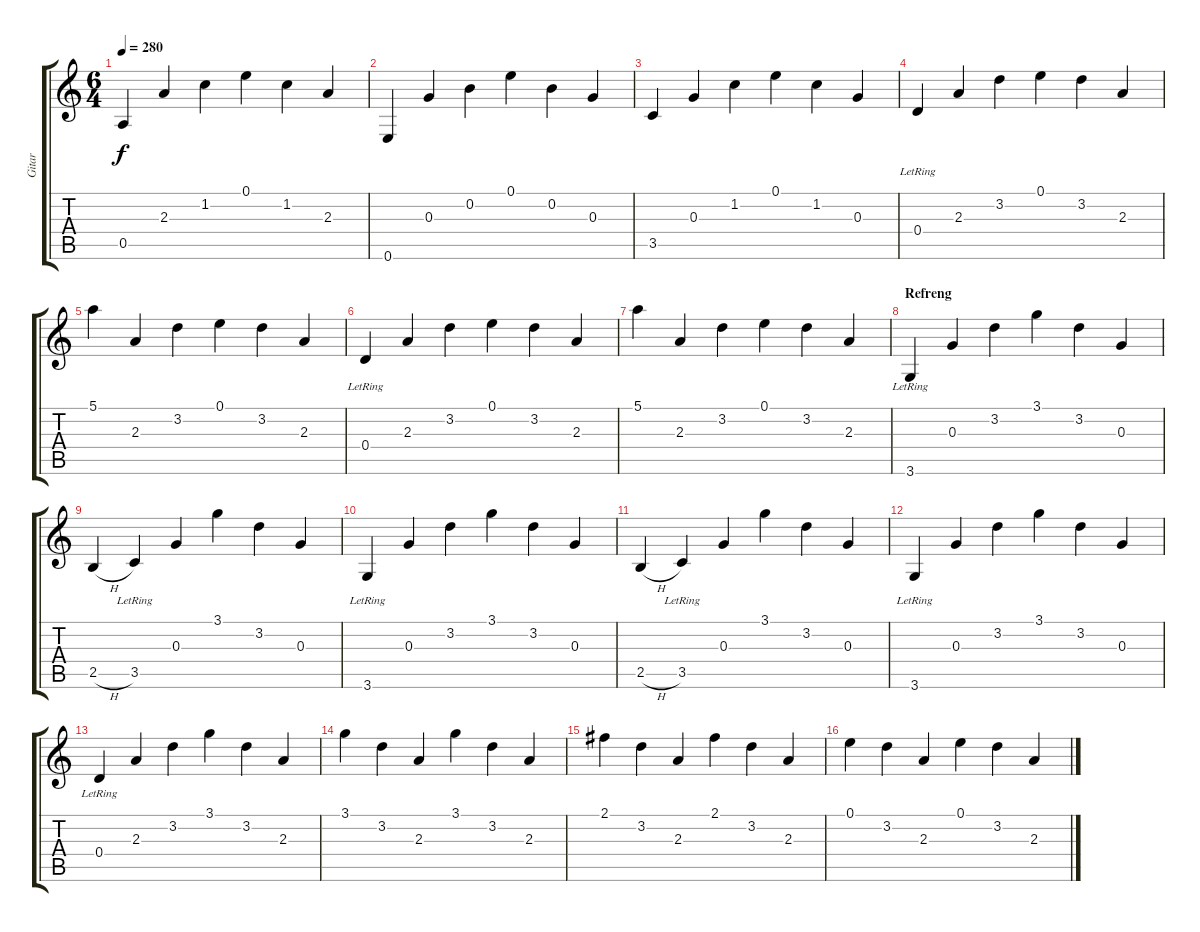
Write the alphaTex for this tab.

\track ("Gitar" "Gitar") {instrument acousticguitarsteel}
\staff {score tabs}
\tuning (E4 B3 G3 D3 A2 E2) {hide}
\ts (6 4)
\tempo 280
\clef g2
\ks c
0.5.4{dy f} 2.3.4 1.2.4 0.1.4 1.2.4 2.3.4 |
0.6.4 0.3.4 0.2.4 0.1.4 0.2.4 0.3.4 |
3.5.4 0.3.4 1.2.4 0.1.4 1.2.4 0.3.4 |
0.4{lr}.4 2.3.4 3.2.4 0.1.4 3.2.4 2.3.4 |
5.1.4 2.3.4 3.2.4 0.1.4 3.2.4 2.3.4 |
0.4{lr}.4 2.3.4 3.2.4 0.1.4 3.2.4 2.3.4 |
5.1.4 2.3.4 3.2.4 0.1.4 3.2.4 2.3.4 |
\section ("" "Refreng")
3.6{lr}.4{volume 14} 0.3.4 3.2.4 3.1.4 3.2.4 0.3.4 |
2.5{h}.4 3.5{lr}.4 0.3.4 3.1.4 3.2.4 0.3.4 |
3.6{lr}.4 0.3.4 3.2.4 3.1.4 3.2.4 0.3.4 |
2.5{h}.4 3.5{lr}.4 0.3.4 3.1.4 3.2.4 0.3.4 |
3.6{lr}.4 0.3.4 3.2.4 3.1.4 3.2.4 0.3.4 |
0.4{lr}.4 2.3.4 3.2.4 3.1.4 3.2.4 2.3.4 |
3.1.4 3.2.4 2.3.4 3.1.4 3.2.4 2.3.4 |
2.1.4 3.2.4 2.3.4 2.1.4 3.2.4 2.3.4 |
0.1.4 3.2.4 2.3.4 0.1.4 3.2.4 2.3.4
